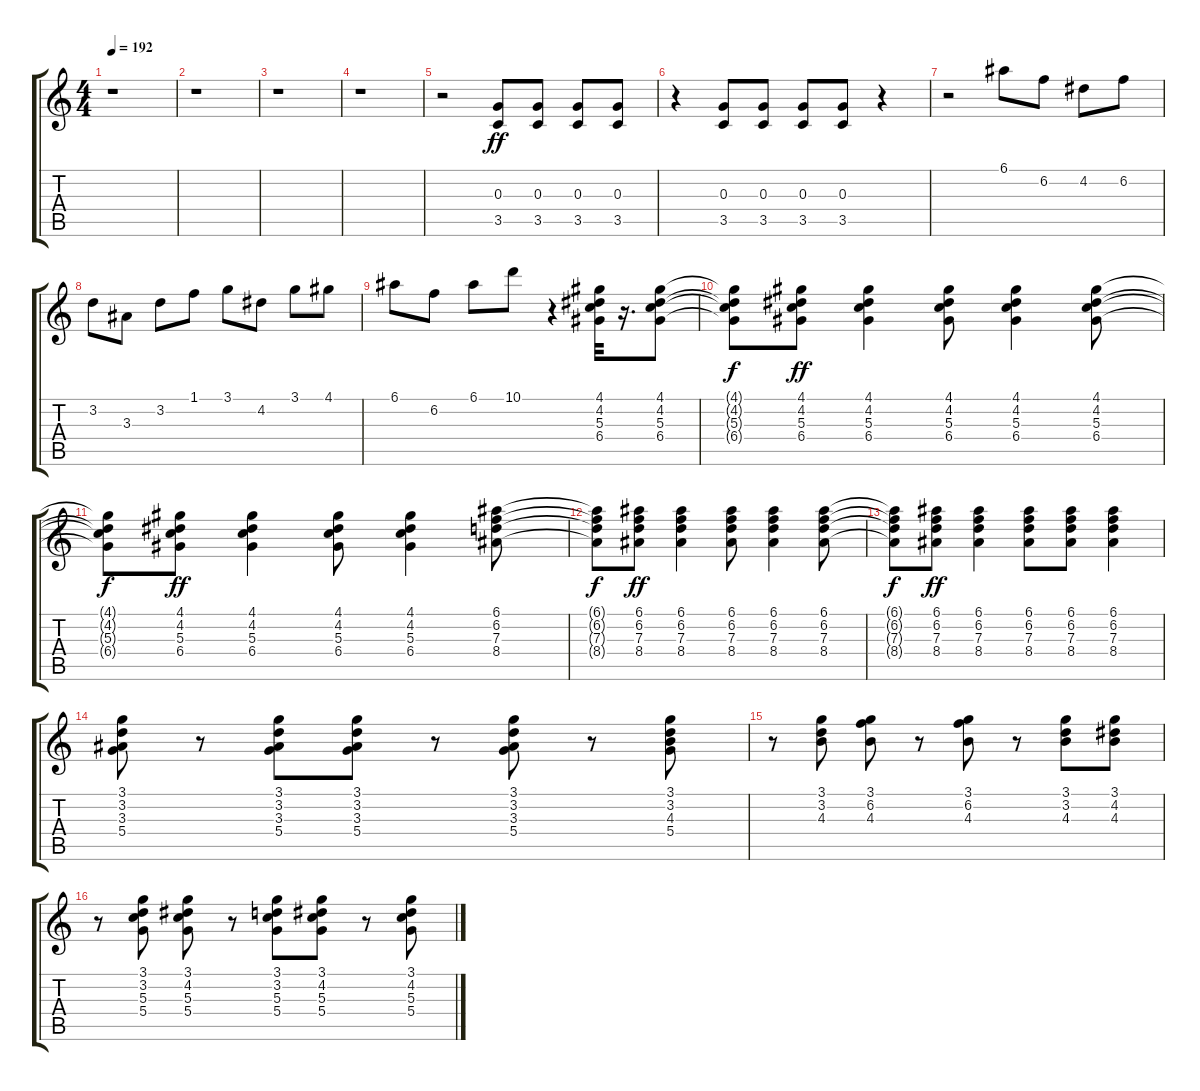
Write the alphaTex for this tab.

\track "" {instrument distortionguitar}
\staff {score tabs}
\tuning (E4 B3 G3 D3 A2 E2) {hide}
\ts (4 4)
\tempo 192
\clef g2
\ks c
r.1{dy ff} |
r.1 |
r.1 |
r.1 |
r.2 (0.3 3.5).8 (0.3 3.5).8 (0.3 3.5).8 (0.3 3.5).8 |
r.4 (0.3 3.5).8 (0.3 3.5).8 (0.3 3.5).8 (0.3 3.5).8 r.4 |
r.2 6.1.8 6.2.8 4.2.8 6.2.8 |
3.2.8 3.3.8 3.2.8 1.1.8 3.1.8 4.2.8 3.1.8 4.1.8 |
6.1.8 6.2.8 6.1.8 10.1.8 r.4 (4.1 4.2 5.3 6.4).32 r.16{d} (4.1 4.2 5.3 6.4).8 |
(4.1{t} 4.2{t} 5.3{t} 6.4{t}).8{dy f} (4.1 4.2 5.3 6.4).8{dy ff} (4.1 4.2 5.3 6.4).4 (4.1 4.2 5.3 6.4).8 (4.1 4.2 5.3 6.4).4 (4.1 4.2 5.3 6.4).8 |
(4.1{t} 4.2{t} 5.3{t} 6.4{t}).8{dy f} (4.1 4.2 5.3 6.4).8{dy ff} (4.1 4.2 5.3 6.4).4 (4.1 4.2 5.3 6.4).8 (4.1 4.2 5.3 6.4).4 (6.1 6.2 7.3 8.4).8 |
(6.1{t} 6.2{t} 7.3{t} 8.4{t}).8{dy f} (6.1 6.2 7.3 8.4).8{dy ff} (6.1 6.2 7.3 8.4).4 (6.1 6.2 7.3 8.4).8 (6.1 6.2 7.3 8.4).4 (6.1 6.2 7.3 8.4).8 |
(6.1{t} 6.2{t} 7.3{t} 8.4{t}).8{dy f} (6.1 6.2 7.3 8.4).8{dy ff} (6.1 6.2 7.3 8.4).4 (6.1 6.2 7.3 8.4).8 (6.1 6.2 7.3 8.4).8 (6.1 6.2 7.3 8.4).4 |
(3.1 3.2 3.3 5.4).8 r.8 (3.1 3.2 3.3 5.4).8 (3.1 3.2 3.3 5.4).8 r.8 (3.1 3.2 3.3 5.4).8 r.8 (3.1 3.2 4.3 5.4).8 |
r.8 (3.1 3.2 4.3).8 (3.1 6.2 4.3).8 r.8 (3.1 6.2 4.3).8 r.8 (3.1 3.2 4.3).8 (3.1 4.2 4.3).8 |
r.8 (3.1 3.2 5.3 5.4).8 (3.1 4.2 5.3 5.4).8 r.8 (3.1 3.2 5.3 5.4).8 (3.1 4.2 5.3 5.4).8 r.8 (3.1 4.2 5.3 5.4).8
